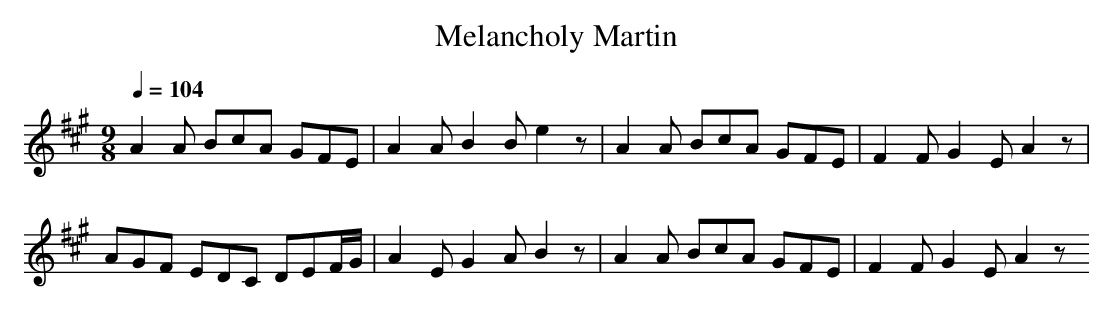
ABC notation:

X:1
T: Melancholy Martin
M: 9/8
L: 1/8
Q: 1/4=104
K: A % 3 sharps
V: 1
A2A BcA GFE|A2A B2B e2z|A2A BcA GFE|F2F G2E A2z|
AGF EDC DEF/2G/2|A2E G2A B2z|A2A BcA GFE|F2F G2E A2z
